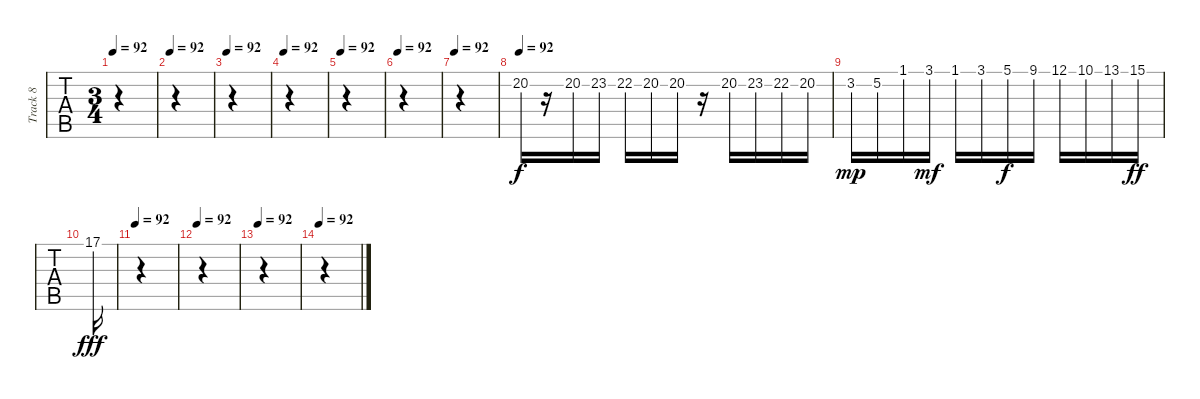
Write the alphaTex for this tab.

\track ("Track 8" "Track 8") {instrument flute}
\staff {tabs}
\tuning (E4 B3 G3 D3 A2 E2) {hide}
\ts (3 4)
\tempo 92
\clef g2
\ks c
|
\tempo 92
|
\tempo 92
|
\tempo 92
|
\tempo 92
|
\tempo 92
|
\tempo 92
|
\tempo 92
20.2.16 r.16 20.2.16 23.2.16 22.2.16 20.2.16 20.2.16{dy f} r.16 20.2.16 23.2.16 22.2.16 20.2.16 |
3.2.16{dy mp} 5.2.16 1.1.16 3.1.16{dy mf} 1.1.16 3.1.16 5.1.16{dy f} 9.1.16 12.1.16 10.1.16 13.1.16 15.1.16{dy ff} |
17.1.16{dy fff} |
\tempo 92
|
\tempo 92
|
\tempo 92
|
\tempo 92
